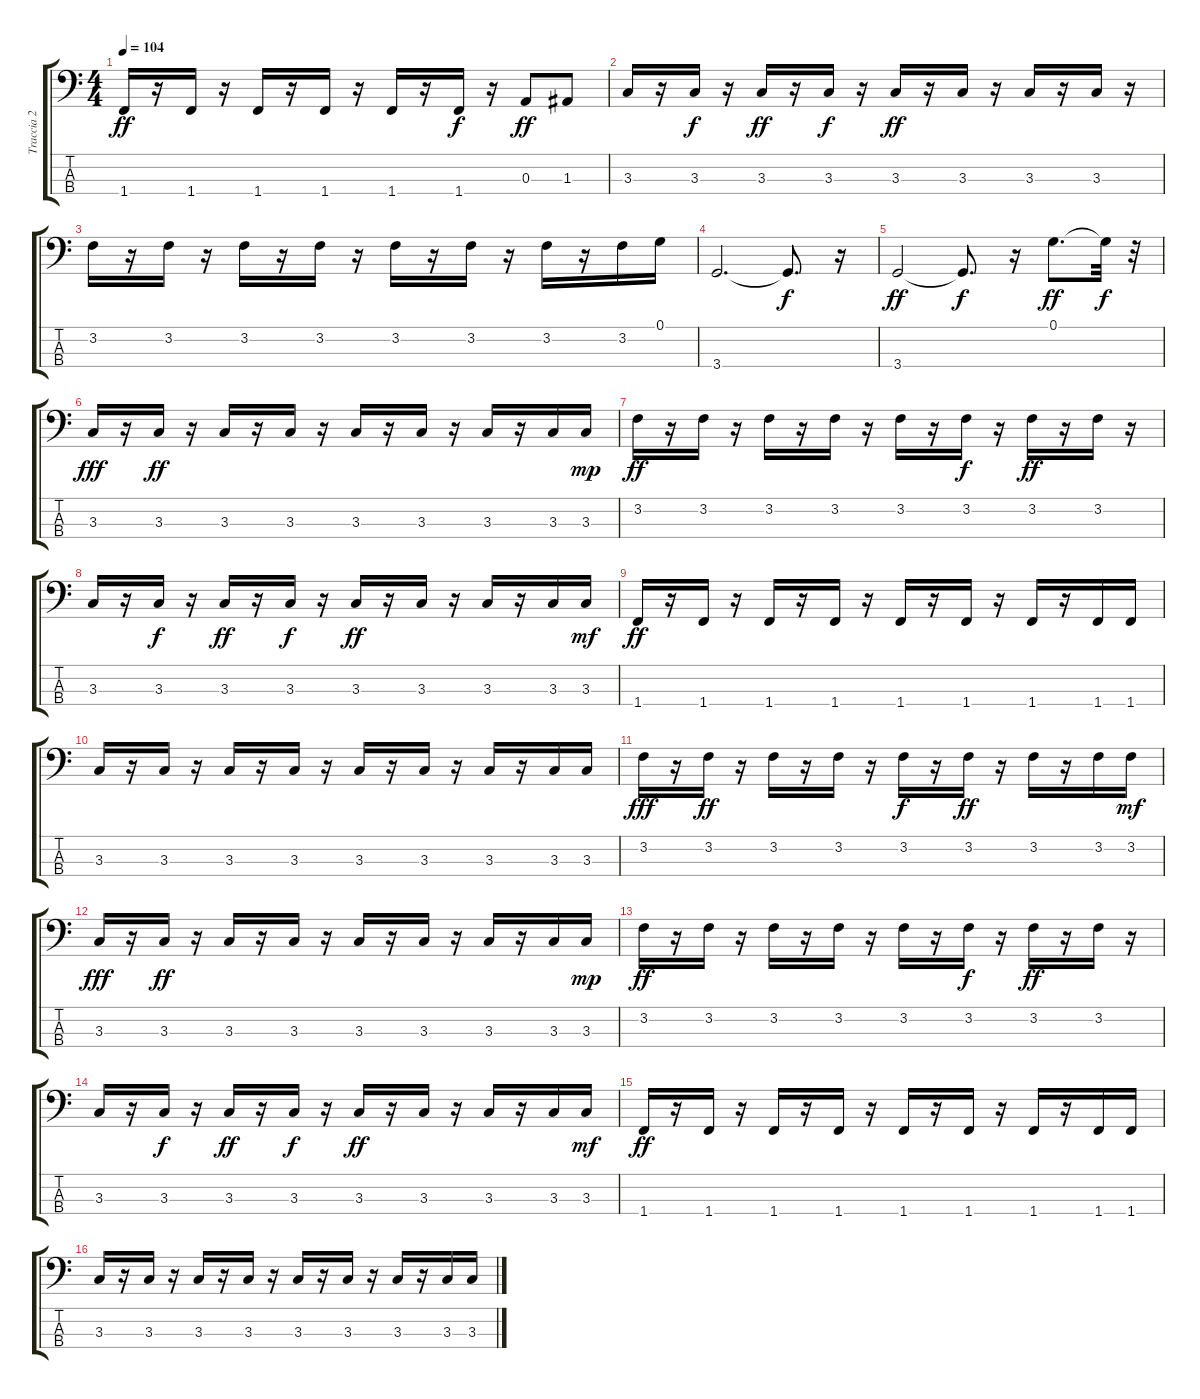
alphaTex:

\track ("Traccia 2" "Traccia 2") {instrument electricbassfinger}
\staff {score tabs}
\tuning (G2 D2 A1 E1) {hide}
\ts (4 4)
\tempo 104
\clef f4
\ks c
1.4.16{dy ff} r.16 1.4.16 r.16 1.4.16 r.16 1.4.16 r.16 1.4.16 r.16 1.4.16{dy f} r.16 0.3.8{dy ff} 1.3.8 |
3.3.16 r.16 3.3.16{dy f} r.16 3.3.16{dy ff} r.16 3.3.16{dy f} r.16 3.3.16{dy ff} r.16 3.3.16 r.16 3.3.16 r.16 3.3.16 r.16 |
3.2.16 r.16 3.2.16 r.16 3.2.16 r.16 3.2.16 r.16 3.2.16 r.16 3.2.16 r.16 3.2.16 r.16 3.2.16 0.1.16 |
3.4.2{d} 3.4{t}.8{d dy f} r.16 |
3.4.2{dy ff} 3.4{t}.8{d dy f} r.16 0.1.8{d dy ff} 0.1{t}.32{dy f} r.32 |
3.3.16{dy fff} r.16 3.3.16{dy ff} r.16 3.3.16 r.16 3.3.16 r.16 3.3.16 r.16 3.3.16 r.16 3.3.16 r.16 3.3.16 3.3.16{dy mp} |
3.2.16{dy ff} r.16 3.2.16 r.16 3.2.16 r.16 3.2.16 r.16 3.2.16 r.16 3.2.16{dy f} r.16 3.2.16{dy ff} r.16 3.2.16 r.16 |
3.3.16 r.16 3.3.16{dy f} r.16 3.3.16{dy ff} r.16 3.3.16{dy f} r.16 3.3.16{dy ff} r.16 3.3.16 r.16 3.3.16 r.16 3.3.16 3.3.16{dy mf} |
1.4.16{dy ff} r.16 1.4.16 r.16 1.4.16 r.16 1.4.16 r.16 1.4.16 r.16 1.4.16 r.16 1.4.16 r.16 1.4.16 1.4.16 |
3.3.16 r.16 3.3.16 r.16 3.3.16 r.16 3.3.16 r.16 3.3.16 r.16 3.3.16 r.16 3.3.16 r.16 3.3.16 3.3.16 |
3.2.16{dy fff} r.16 3.2.16{dy ff} r.16 3.2.16 r.16 3.2.16 r.16 3.2.16{dy f} r.16 3.2.16{dy ff} r.16 3.2.16 r.16 3.2.16 3.2.16{dy mf} |
3.3.16{dy fff} r.16 3.3.16{dy ff} r.16 3.3.16 r.16 3.3.16 r.16 3.3.16 r.16 3.3.16 r.16 3.3.16 r.16 3.3.16 3.3.16{dy mp} |
3.2.16{dy ff} r.16 3.2.16 r.16 3.2.16 r.16 3.2.16 r.16 3.2.16 r.16 3.2.16{dy f} r.16 3.2.16{dy ff} r.16 3.2.16 r.16 |
3.3.16 r.16 3.3.16{dy f} r.16 3.3.16{dy ff} r.16 3.3.16{dy f} r.16 3.3.16{dy ff} r.16 3.3.16 r.16 3.3.16 r.16 3.3.16 3.3.16{dy mf} |
1.4.16{dy ff} r.16 1.4.16 r.16 1.4.16 r.16 1.4.16 r.16 1.4.16 r.16 1.4.16 r.16 1.4.16 r.16 1.4.16 1.4.16 |
3.3.16 r.16 3.3.16 r.16 3.3.16 r.16 3.3.16 r.16 3.3.16 r.16 3.3.16 r.16 3.3.16 r.16 3.3.16 3.3.16
